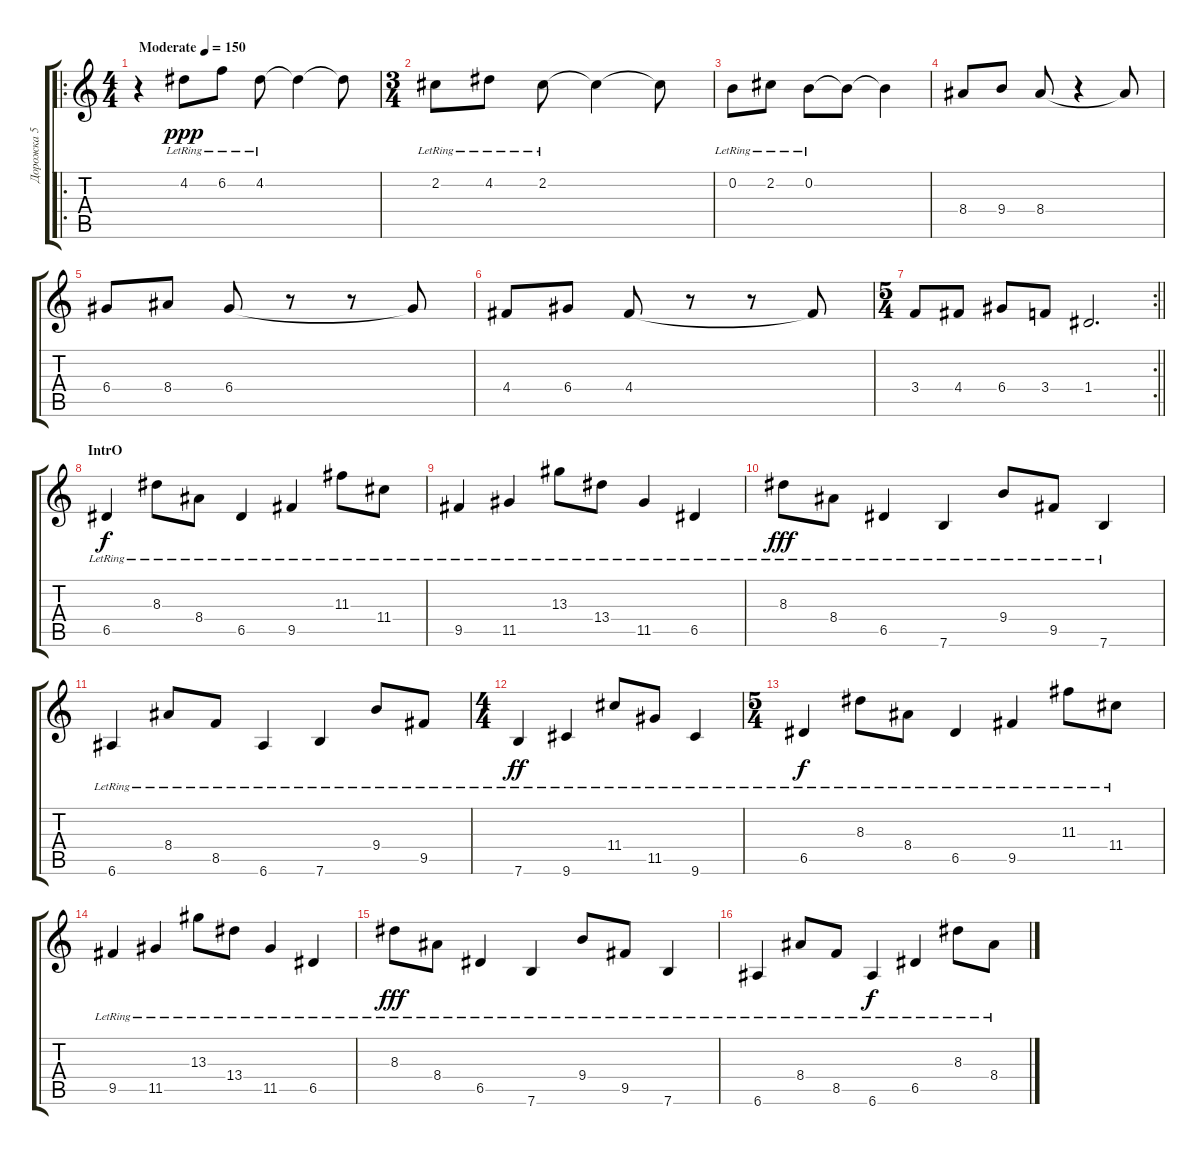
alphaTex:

\track ("Дорожка 5" "Дорожка 5") {instrument distortionguitar}
\staff {score tabs}
\tuning (E4 B3 G3 D3 A2 E2) {hide}
\ro
\ts (4 4)
\tempo (150 "Moderate")
\clef g2
\ks c
r.4{dy ppp instrument distortionguitar} 4.2{lr}.8 6.2{lr}.8 4.2{lr}.8 4.2{t}.4 4.2{t}.8 |
\ts (3 4)
2.2{lr}.8 4.2{lr}.8 2.2{lr}.8 2.2{t}.4 2.2{t}.8 |
0.2{lr}.8 2.2{lr}.8 0.2{lr}.8 0.2{t}.8 0.2{t}.4 |
8.4.8 9.4.8 8.4.8 r.4 8.4{t}.8 |
6.4.8 8.4.8 6.4.8 r.8 r.8 6.4{t}.8 |
4.4.8 6.4.8 4.4.8 r.8 r.8 4.4{t}.8 |
\rc 2
\ts (5 4)
\barLineRight lightlight
3.4.8 4.4.8 6.4.8 3.4.8 1.4.2{d} |
\section ("" "IntrO")
6.5{lr}.4{dy f instrument electricguitarclean} 8.3{lr}.8 8.4{lr}.8 6.5{lr}.4 9.5{lr}.4 11.3{lr}.8 11.4{lr}.8 |
9.5{lr}.4 11.5{lr}.4 13.3{lr}.8 13.4{lr}.8 11.5{lr}.4 6.5{lr}.4 |
8.3{lr}.8{dy fff} 8.4{lr}.8 6.5{lr}.4 7.6{lr}.4 9.4{lr}.8 9.5{lr}.8 7.6{lr}.4 |
6.6{lr}.4 8.4{lr}.8 8.5{lr}.8 6.6{lr}.4 7.6{lr}.4 9.4{lr}.8 9.5{lr}.8 |
\ts (4 4)
7.6{lr}.4{dy ff} 9.6{lr}.4 11.4{lr}.8 11.5{lr}.8 9.6{lr}.4 |
\ts (5 4)
6.5{lr}.4{dy f instrument electricguitarclean} 8.3{lr}.8 8.4{lr}.8 6.5{lr}.4 9.5{lr}.4 11.3{lr}.8 11.4{lr}.8 |
9.5{lr}.4 11.5{lr}.4 13.3{lr}.8 13.4{lr}.8 11.5{lr}.4 6.5{lr}.4 |
8.3{lr}.8{dy fff} 8.4{lr}.8 6.5{lr}.4 7.6{lr}.4 9.4{lr}.8 9.5{lr}.8 7.6{lr}.4 |
6.6{lr}.4 8.4{lr}.8 8.5{lr}.8 6.6{lr}.4{dy f} 6.5{lr}.4 8.3{lr}.8 8.4{lr}.8
